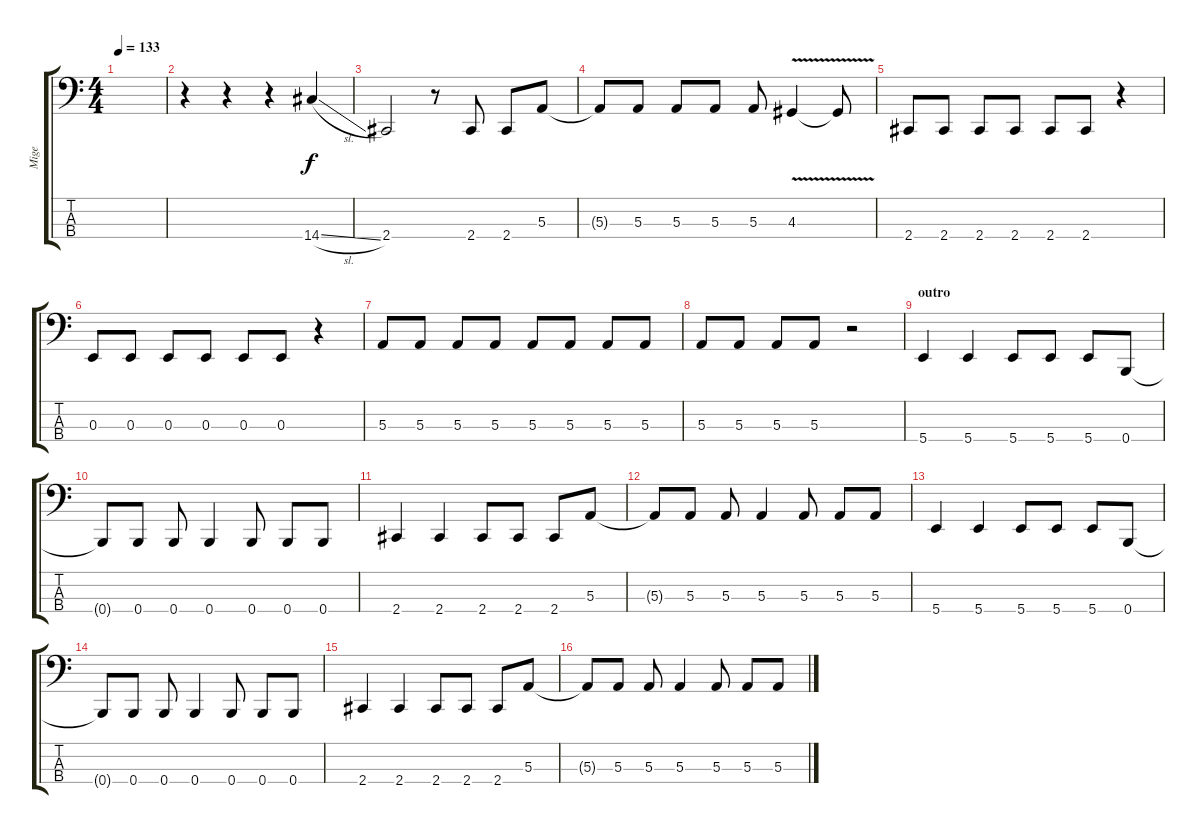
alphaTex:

\track ("Mige" "Mige") {instrument electricbassfinger}
\staff {score tabs}
\tuning (D2 A1 E1 B0) {hide}
\ts (4 4)
\tempo 133
\clef f4
\ks c
|
r.4 r.4 r.4 14.4{sl}.4 |
2.4.2 r.8 2.4.8 2.4.8 5.3.8 |
5.3{t}.8 5.3.8 5.3.8 5.3.8 5.3.8 4.3{v}.4 4.3{t}.8 |
2.4.8 2.4.8 2.4.8 2.4.8 2.4.8 2.4.8 r.4 |
0.3.8 0.3.8 0.3.8 0.3.8 0.3.8 0.3.8 r.4 |
5.3.8 5.3.8 5.3.8 5.3.8 5.3.8 5.3.8 5.3.8 5.3.8 |
5.3.8 5.3.8 5.3.8 5.3.8 r.2 |
\section ("" "outro")
5.4.4 5.4.4 5.4.8 5.4.8 5.4.8 0.4.8 |
0.4{t}.8 0.4.8 0.4.8 0.4.4 0.4.8 0.4.8 0.4.8 |
2.4.4 2.4.4 2.4.8 2.4.8 2.4.8 5.3.8 |
5.3{t}.8 5.3.8 5.3.8 5.3.4 5.3.8 5.3.8 5.3.8 |
5.4.4 5.4.4 5.4.8 5.4.8 5.4.8 0.4.8 |
0.4{t}.8 0.4.8 0.4.8 0.4.4 0.4.8 0.4.8 0.4.8 |
2.4.4 2.4.4 2.4.8 2.4.8 2.4.8 5.3.8 |
5.3{t}.8 5.3.8 5.3.8 5.3.4 5.3.8 5.3.8 5.3.8
